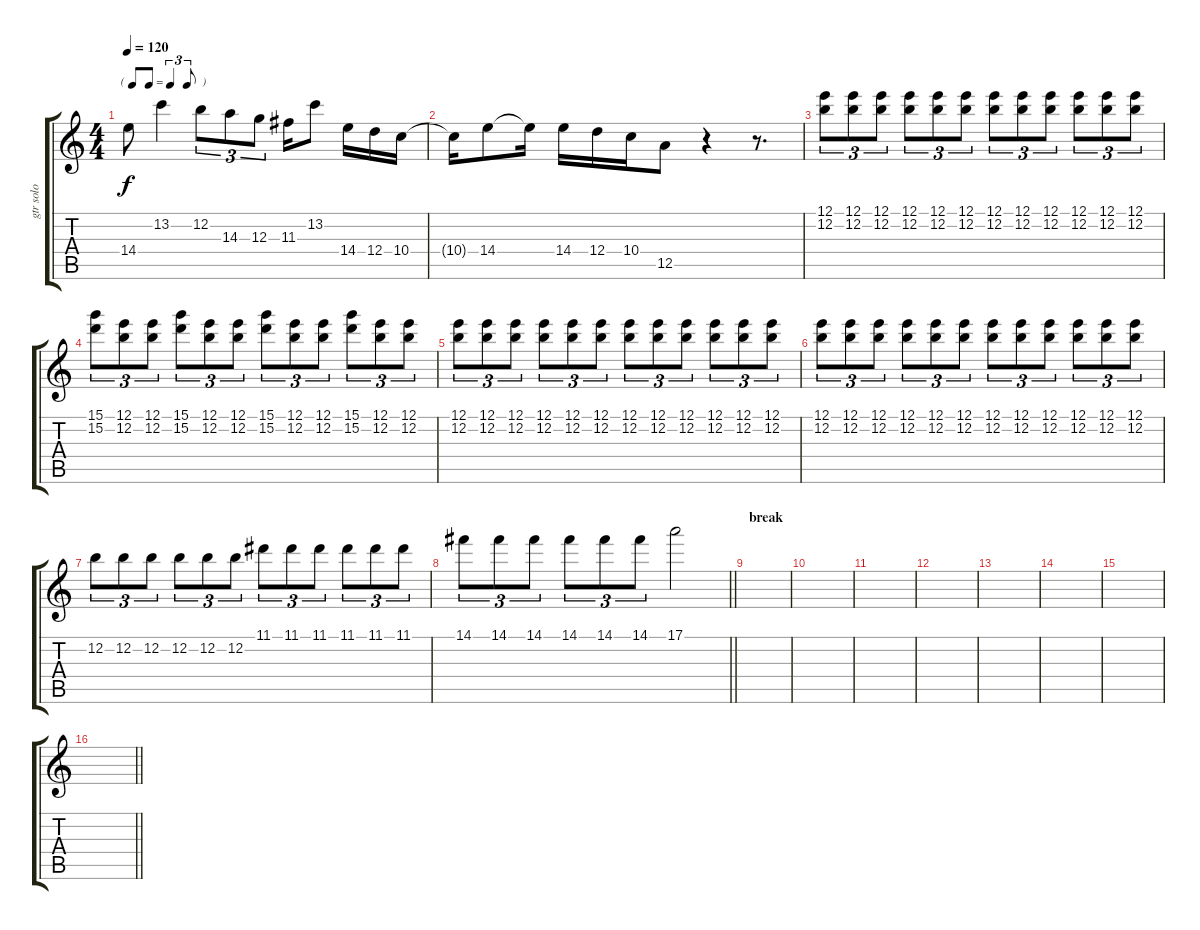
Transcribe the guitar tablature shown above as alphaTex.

\track ("gtr solo" "gtr solo") {instrument distortionguitar}
\staff {score tabs}
\tuning (E4 B3 G3 D3 A2 E2) {hide}
\ts (4 4)
\tf triplet8th
\tempo 120
\clef g2
\ks c
14.4.8{dy f} 13.2.4 12.2.8{tu (3 2)} 14.3.8{tu (3 2)} 12.3.8{tu (3 2)} 11.3.16 13.2.8 14.4.16 12.4.16 10.4.16 |
10.4{t}.16 14.4.8 14.4{t}.16 14.4.16 12.4.16 10.4.16 12.5.8 r.4 r.8{d} |
(12.1 12.2).8{tu (3 2)} (12.1 12.2).8{tu (3 2)} (12.1 12.2).8{tu (3 2)} (12.1 12.2).8{tu (3 2)} (12.1 12.2).8{tu (3 2)} (12.1 12.2).8{tu (3 2)} (12.1 12.2).8{tu (3 2)} (12.1 12.2).8{tu (3 2)} (12.1 12.2).8{tu (3 2)} (12.1 12.2).8{tu (3 2)} (12.1 12.2).8{tu (3 2)} (12.1 12.2).8{tu (3 2)} |
(15.1 15.2).8{tu (3 2)} (12.1 12.2).8{tu (3 2)} (12.1 12.2).8{tu (3 2)} (15.1 15.2).8{tu (3 2)} (12.1 12.2).8{tu (3 2)} (12.1 12.2).8{tu (3 2)} (15.1 15.2).8{tu (3 2)} (12.1 12.2).8{tu (3 2)} (12.1 12.2).8{tu (3 2)} (15.1 15.2).8{tu (3 2)} (12.1 12.2).8{tu (3 2)} (12.1 12.2).8{tu (3 2)} |
(12.1 12.2).8{tu (3 2)} (12.1 12.2).8{tu (3 2)} (12.1 12.2).8{tu (3 2)} (12.1 12.2).8{tu (3 2)} (12.1 12.2).8{tu (3 2)} (12.1 12.2).8{tu (3 2)} (12.1 12.2).8{tu (3 2)} (12.1 12.2).8{tu (3 2)} (12.1 12.2).8{tu (3 2)} (12.1 12.2).8{tu (3 2)} (12.1 12.2).8{tu (3 2)} (12.1 12.2).8{tu (3 2)} |
(12.1 12.2).8{tu (3 2)} (12.1 12.2).8{tu (3 2)} (12.1 12.2).8{tu (3 2)} (12.1 12.2).8{tu (3 2)} (12.1 12.2).8{tu (3 2)} (12.1 12.2).8{tu (3 2)} (12.1 12.2).8{tu (3 2)} (12.1 12.2).8{tu (3 2)} (12.1 12.2).8{tu (3 2)} (12.1 12.2).8{tu (3 2)} (12.1 12.2).8{tu (3 2)} (12.1 12.2).8{tu (3 2)} |
12.2.8{tu (3 2)} 12.2.8{tu (3 2)} 12.2.8{tu (3 2)} 12.2.8{tu (3 2)} 12.2.8{tu (3 2)} 12.2.8{tu (3 2)} 11.1.8{tu (3 2)} 11.1.8{tu (3 2)} 11.1.8{tu (3 2)} 11.1.8{tu (3 2)} 11.1.8{tu (3 2)} 11.1.8{tu (3 2)} |
\barLineRight lightlight
14.1.8{tu (3 2)} 14.1.8{tu (3 2)} 14.1.8{tu (3 2)} 14.1.8{tu (3 2)} 14.1.8{tu (3 2)} 14.1.8{tu (3 2)} 17.1.2 |
\section ("" "break")
|
|
|
|
|
|
|
\barLineRight lightlight
